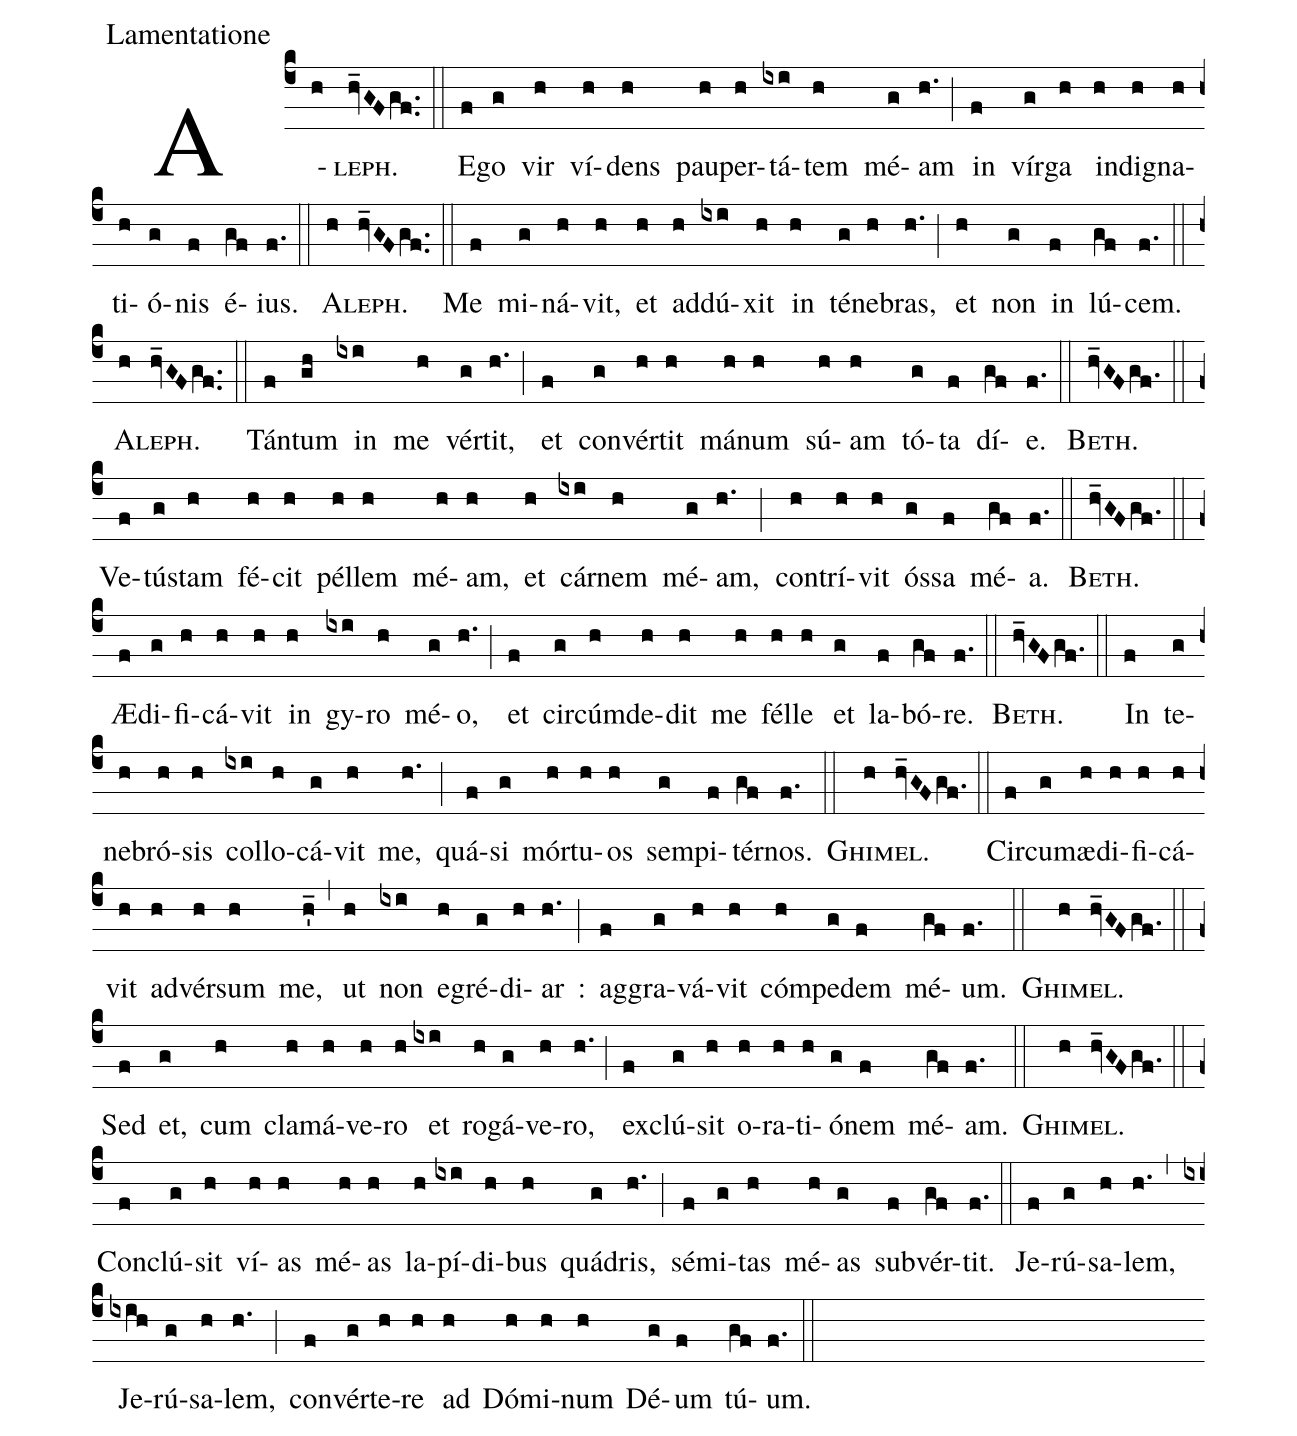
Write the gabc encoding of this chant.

office-part: Lamentatione;
%%
(c4)
A(h)<sc>leph.</sc>(hv_GFgf..) (::)
E(f)go(g) vir(h) ví(h)dens(h) pau(h)per(h)tá(ixi)tem(h) mé(g)am(h.) (;)
in(f) vír(g)ga(h) in(h)di(h)gna(h)ti(h)ó(g)nis(f) é(gf)ius.(f.) (::)
<sc>A</sc>(h)<sc>leph.</sc>(hv_GFgf..) (::)
Me(f) mi(g)ná(h)vit,(h) et(h) ad(h)dú(ixi)xit(h) in(h) té(g)ne(h)bras,(h.) (;)
et(h) non(g) in(f) lú(gf)cem.(f.) (::)
<sc>A</sc>(h)<sc>leph.</sc>(hv_GFgf..) (::)
Tán(f)tum(gh) in(ixi) me(h) vér(g)tit,(h.) (;)
et(f) con(g)vér(h)tit(h) má(h)num(h) sú(h)am(h) tó(g)ta(f) dí(gf)e.(f.) (::)
<sc>Beth.</sc>(hv_GFgf.) (::)
Ve(f)tús(g)tam(h) fé(h)cit(h) pél(h)lem(h) mé(h)am,(h) et(h) cár(ixi)nem(h) mé(g)am,(h.) (;)
con(h)trí(h)vit(h) ós(g)sa(f) mé(gf)a.(f.) (::)
<sc>Beth.</sc>(hv_GFgf.) (::)
Æ(f)di(g)fi(h)cá(h)vit(h) in(h) gy(ixi)ro(h) mé(g)o,(h.) (;)
et(f) cir(g)cúm(h)de(h)dit(h) me(h) fél(h)le(h) et(g) la(f)bó(gf)re.(f.) (::)
<sc>Beth.</sc>(hv_GFgf.) (::)
In(f) te(g)ne(h)bró(h)sis(h) col(ixi)lo(h)cá(g)vit(h) me,(h.) (;)
quá(f)si(g) mór(h)tu(h)os(h) sem(g)pi(f)tér(gf)nos.(f.) (::)
<sc>Ghi</sc>(h)<sc>mel.</sc>(hv_GFgf.) (::)
Cir(f)cum(g)æ(h)di(h)fi(h)cá(h)vit(h) ad(h)vér(h)sum(h) me,(h'_) (,)
ut(h) non(ixi) e(h)gré(g)di(h)ar(h.) :(;)
ag(f)gra(g)vá(h)vit(h) cóm(h)pe(g)dem(f) mé(gf)um.(f.) (::)
<sc>Ghi</sc>(h)<sc>mel.</sc>(hv_GFgf.) (::)
Sed(f) et,(g) cum(h) cla(h)má(h)ve(h)ro(h) et(ixi) ro(h)gá(g)ve(h)ro,(h.) (;)
ex(f)clú(g)sit(h) o(h)ra(h)ti(h)ó(g)nem(f) mé(gf)am.(f.) (::)
<sc>Ghi</sc>(h)<sc>mel.</sc>(hv_GFgf.) (::)
Con(f)clú(g)sit(h) ví(h)as(h) mé(h)as(h) la(h)pí(ixi)di(h)bus(h) quá(g)dris,(h.) (;)
sé(f)mi(g)tas(h) mé(h)as(g) sub(f)vér(gf)tit.(f.) (::)
Je(f)rú(g)sa(h)lem,(h.) (,)
Je(ixih)rú(g)sa(h)lem,(h.) (;)
con(f)vér(g)te(h)re(h) ad(h) Dó(h)mi(h)num(h) Dé(g)um(f) tú(gf)um.(f.) (::)
